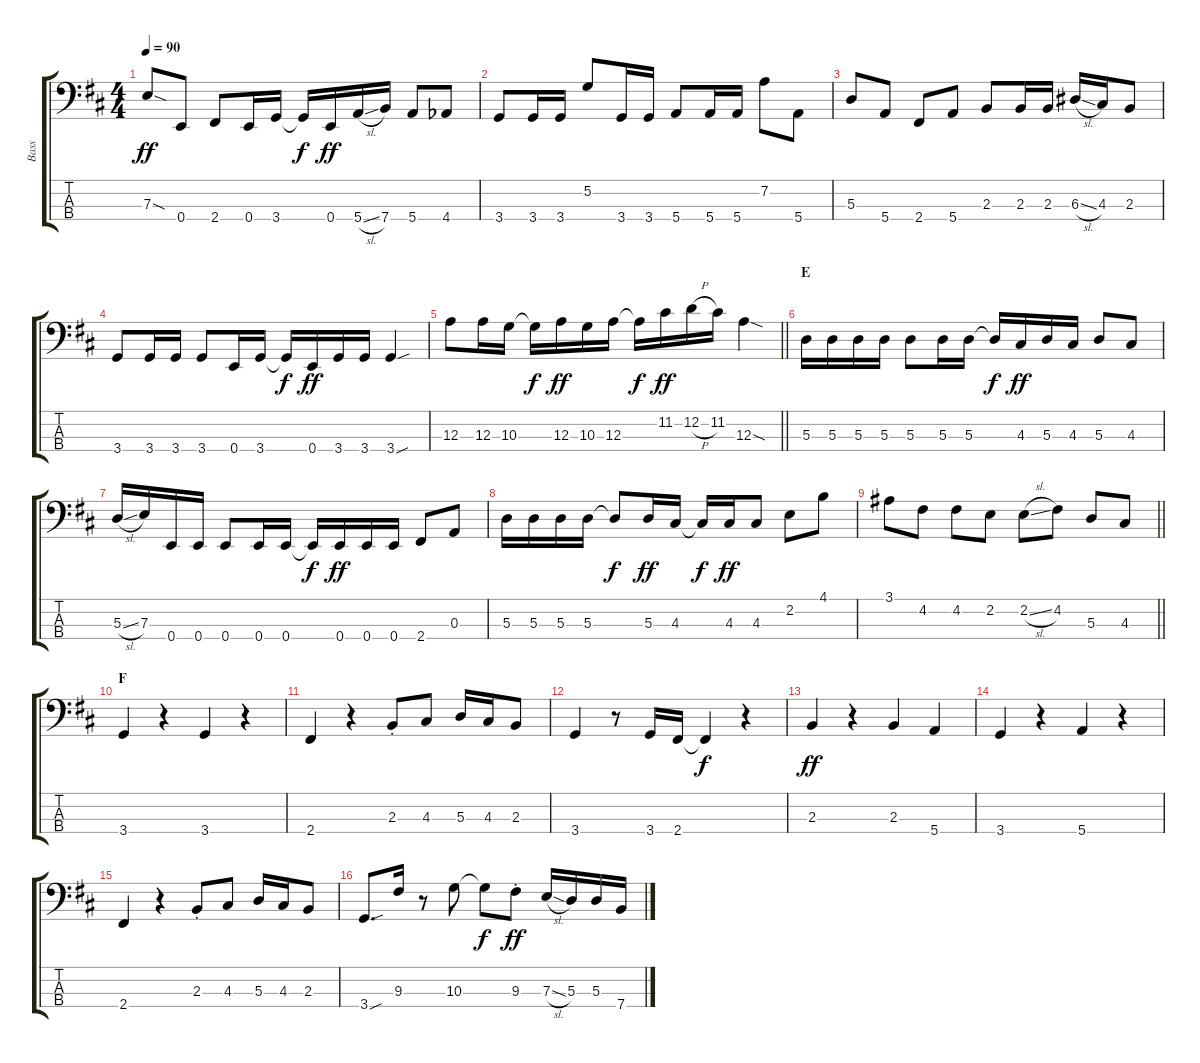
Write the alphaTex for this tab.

\track ("Bass" "Bass") {instrument electricbasspick}
\staff {score tabs}
\tuning (G2 D2 A1 E1) {hide}
\ts (4 4)
\tempo 90
\clef f4
\ks d
7.3{sod}.8{dy ff} 0.4.8 2.4.8 0.4.16 3.4.16 3.4{t}.16{dy f} 0.4.16{dy ff} 5.4{sl}.16 7.4.16 5.4.8 4.4{acc b}.8 |
3.4.8 3.4.16 3.4.16 5.2.8 3.4.16 3.4.16 5.4.8 5.4.16 5.4.16 7.2.8 5.4.8 |
5.3.8 5.4.8 2.4.8 5.4.8 2.3.8 2.3.16 2.3.16 6.3{sl}.16 4.3.16 2.3.8 |
3.4.8 3.4.16 3.4.16 3.4.8 0.4.16 3.4.16 3.4{t}.16{dy f} 0.4.16{dy ff} 3.4.16 3.4.16 3.4{sou}.4 |
\barLineRight lightlight
12.3.8 12.3.16 10.3.16 10.3{t}.16{dy f} 12.3.16{dy ff} 10.3.16 12.3.16 12.3{t}.16{dy f} 11.2.16{dy ff} 12.2{h}.16 11.2.16 12.3{sod}.4 |
\section ("" "E")
5.3.16 5.3.16 5.3.16 5.3.16 5.3.8 5.3.16 5.3.16 5.3{t}.16{dy f} 4.3.16{dy ff} 5.3.16 4.3.16 5.3.8 4.3.8 |
5.3{sl}.16 7.3.16 0.4.16 0.4.16 0.4.8 0.4.16 0.4.16 0.4{t}.16{dy f} 0.4.16{dy ff} 0.4.16 0.4.16 2.4.8 0.3.8 |
5.3.16 5.3.16 5.3.16 5.3.16 5.3{t}.8{dy f} 5.3.16{dy ff} 4.3.16 4.3{t}.16{dy f} 4.3.16{dy ff} 4.3.8 2.2.8 4.1.8 |
\barLineRight lightlight
3.1.8 4.2.8 4.2.8 2.2.8 2.2{sl}.8 4.2.8 5.3.8 4.3.8 |
\section ("" "F")
3.4.4 r.4 3.4.4 r.4 |
2.4.4 r.4 2.3{st}.8 4.3.8 5.3.16 4.3.16 2.3.8 |
3.4.4 r.8 3.4.16 2.4.16 2.4{t}.4{dy f} r.4 |
2.3.4{dy ff} r.4 2.3.4 5.4.4 |
3.4.4 r.4 5.4.4 r.4 |
2.4.4 r.4 2.3{st}.8 4.3.8 5.3.16 4.3.16 2.3.8 |
3.4{sou}.8{d} 9.3.16 r.8 10.3.8 10.3{t}.8{dy f} 9.3{st}.8{dy ff} 7.3{sl}.16 5.3.16 5.3.16 7.4.16
